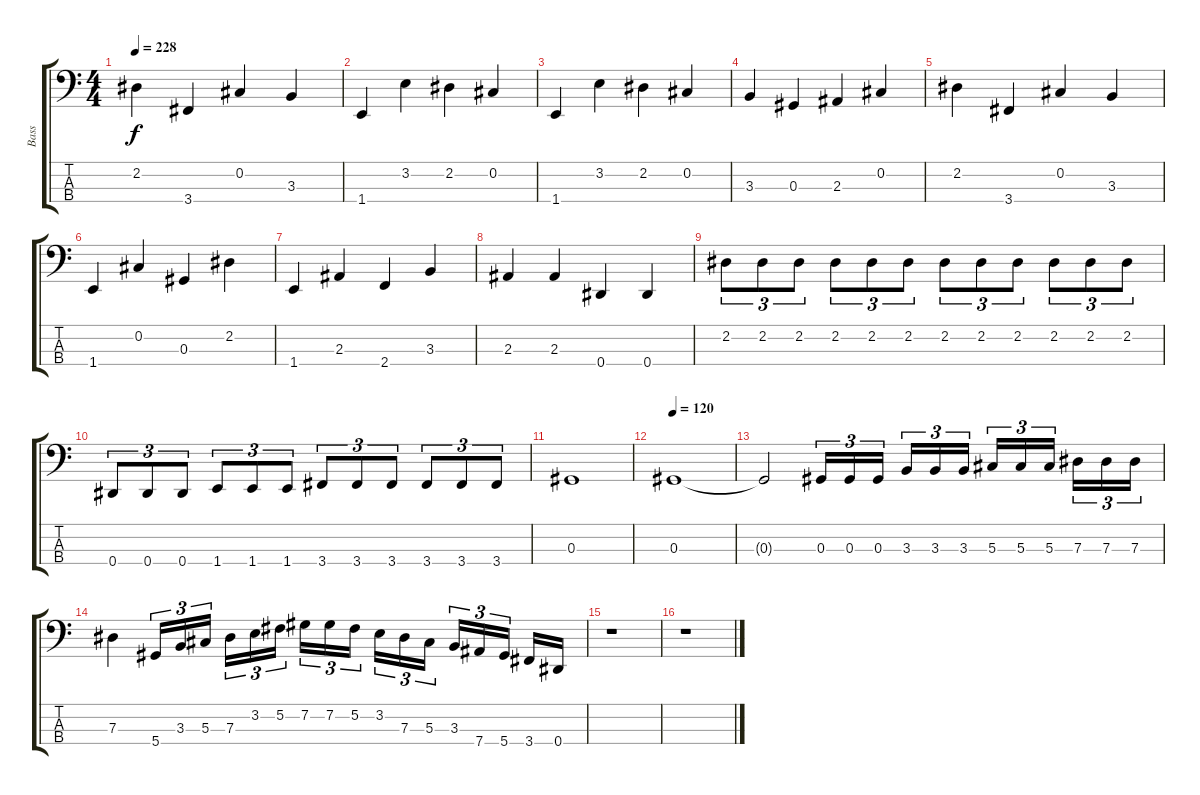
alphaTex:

\track ("Bass" "Bass") {instrument fretlessbass}
\staff {score tabs}
\tuning (Gb2 Db2 Ab1 Eb1) {hide}
\ts (4 4)
\tempo 228
\clef f4
\ks c
2.2.4{dy f} 3.4.4 0.2.4 3.3.4 |
1.4.4 3.2.4 2.2.4 0.2.4 |
1.4.4 3.2.4 2.2.4 0.2.4 |
3.3.4 0.3.4 2.3.4 0.2.4 |
2.2.4 3.4.4 0.2.4 3.3.4 |
1.4.4 0.2.4 0.3.4 2.2.4 |
1.4.4 2.3.4 2.4.4 3.3.4 |
2.3.4 2.3.4 0.4.4 0.4.4 |
2.2.8{tu (3 2)} 2.2.8{tu (3 2)} 2.2.8{tu (3 2)} 2.2.8{tu (3 2)} 2.2.8{tu (3 2)} 2.2.8{tu (3 2)} 2.2.8{tu (3 2)} 2.2.8{tu (3 2)} 2.2.8{tu (3 2)} 2.2.8{tu (3 2)} 2.2.8{tu (3 2)} 2.2.8{tu (3 2)} |
0.4.8{tu (3 2)} 0.4.8{tu (3 2)} 0.4.8{tu (3 2)} 1.4.8{tu (3 2)} 1.4.8{tu (3 2)} 1.4.8{tu (3 2)} 3.4.8{tu (3 2)} 3.4.8{tu (3 2)} 3.4.8{tu (3 2)} 3.4.8{tu (3 2)} 3.4.8{tu (3 2)} 3.4.8{tu (3 2)} |
0.3.1 |
\tempo 120
0.3.1 |
0.3{t}.2 0.3.16{tu (3 2)} 0.3.16{tu (3 2)} 0.3.16{tu (3 2) beam splitsecondary} 3.3.16{tu (3 2)} 3.3.16{tu (3 2)} 3.3.16{tu (3 2)} 5.3.16{tu (3 2)} 5.3.16{tu (3 2)} 5.3.16{tu (3 2) beam splitsecondary} 7.3.16{tu (3 2)} 7.3.16{tu (3 2)} 7.3.16{tu (3 2)} |
7.3.4 5.4.16{tu (3 2)} 3.3.16{tu (3 2)} 5.3.16{tu (3 2) beam splitsecondary} 7.3.16{tu (3 2)} 3.2.16{tu (3 2)} 5.2.16{tu (3 2)} 7.2.16{tu (3 2)} 7.2.16{tu (3 2)} 5.2.16{tu (3 2) beam splitsecondary} 3.2.16{tu (3 2)} 7.3.16{tu (3 2)} 5.3.16{tu (3 2)} 3.3.16{tu (3 2)} 7.4.16{tu (3 2)} 5.4.16{tu (3 2) beam splitsecondary} 3.4.16 0.4.16 |
r.1 |
r.1
